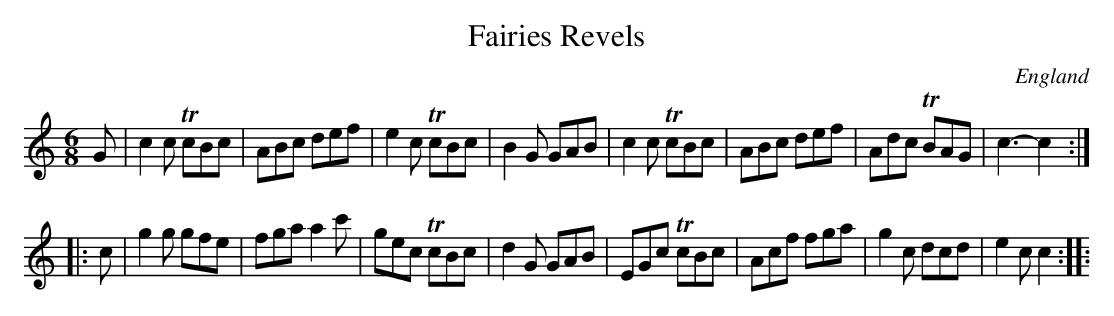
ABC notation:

X:1
T:Fairies Revels
L:1/8
M:6/8
O:England
K:C major
G |\
c2c TcBc | ABc def | e2c TcBc | B2G GAB |\
c2c TcBc | ABc def | Adc TBAG | c3-c2 ::
c |\
g2g gfe | fga a2c' | gec TcBc | d2G GAB |\
EGc TcBc | Acf fga | g2c dcd | e2c c2 ::
